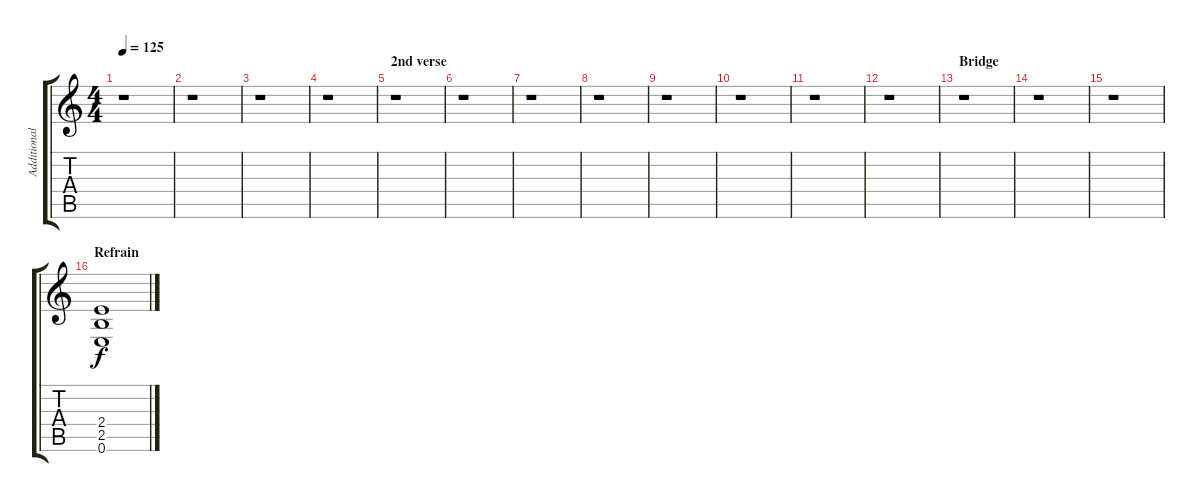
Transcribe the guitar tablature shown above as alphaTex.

\track ("Additional Guitar" "Additional") {instrument distortionguitar}
\staff {score tabs}
\tuning (E4 B3 G3 D3 A2 E2) {hide}
\ts (4 4)
\tempo 125
\clef g2
\ks c
r.1{dy f} |
r.1 |
r.1 |
r.1 |
\section ("" "2nd verse")
r.1 |
r.1 |
r.1 |
r.1 |
r.1 |
r.1 |
r.1 |
r.1 |
\section ("" "Bridge")
r.1 |
r.1 |
r.1 |
\section ("" "Refrain")
(2.4 2.5 0.6).1
